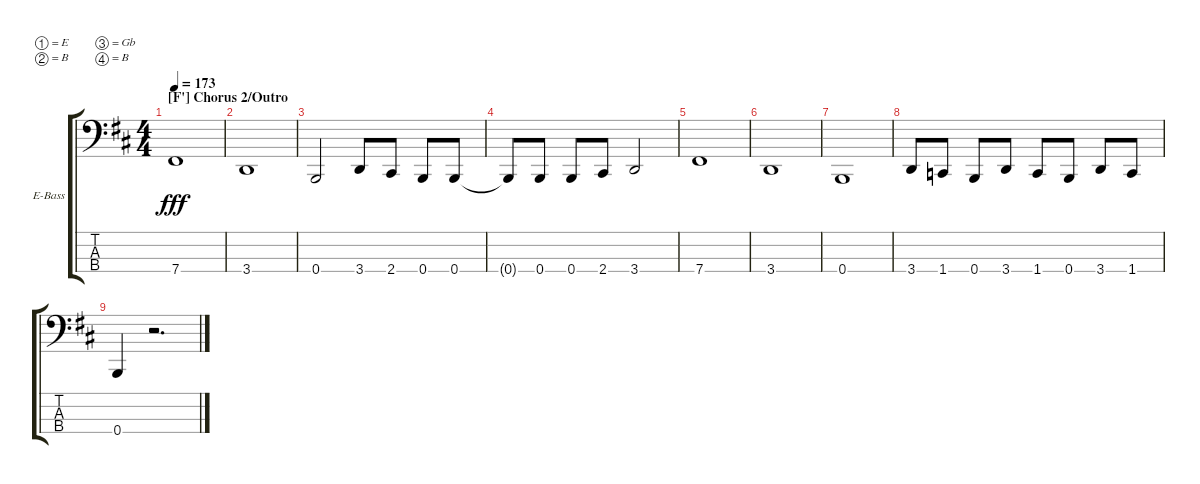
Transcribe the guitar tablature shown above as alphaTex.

\defaultSystemsLayout 4
\bracketExtendMode groupsimilarinstruments
\firstSystemTrackNameOrientation horizontal
\otherSystemsTrackNameOrientation horizontal
\track ("Electric Bass" "E-Bass") {instrument electricbassfinger}
\staff {score tabs}
\tuning (E2 B1 Gb1 B0)
\ts (4 4)
\section ("F'" "Chorus 2/Outro")
\tempo 173
\clef f4
\ks bminor
7.4.1{dy fff} |
3.4.1 |
0.4.2 3.4.8 2.4.8 0.4.8 0.4.8 |
0.4{t}.8 0.4.8 0.4.8 2.4.8 3.4.2 |
7.4.1 |
3.4.1 |
0.4.1 |
3.4.8 1.4.8 0.4.8 3.4.8 1.4.8 0.4.8 3.4.8 1.4.8 |
0.4.4 r.2{d}
